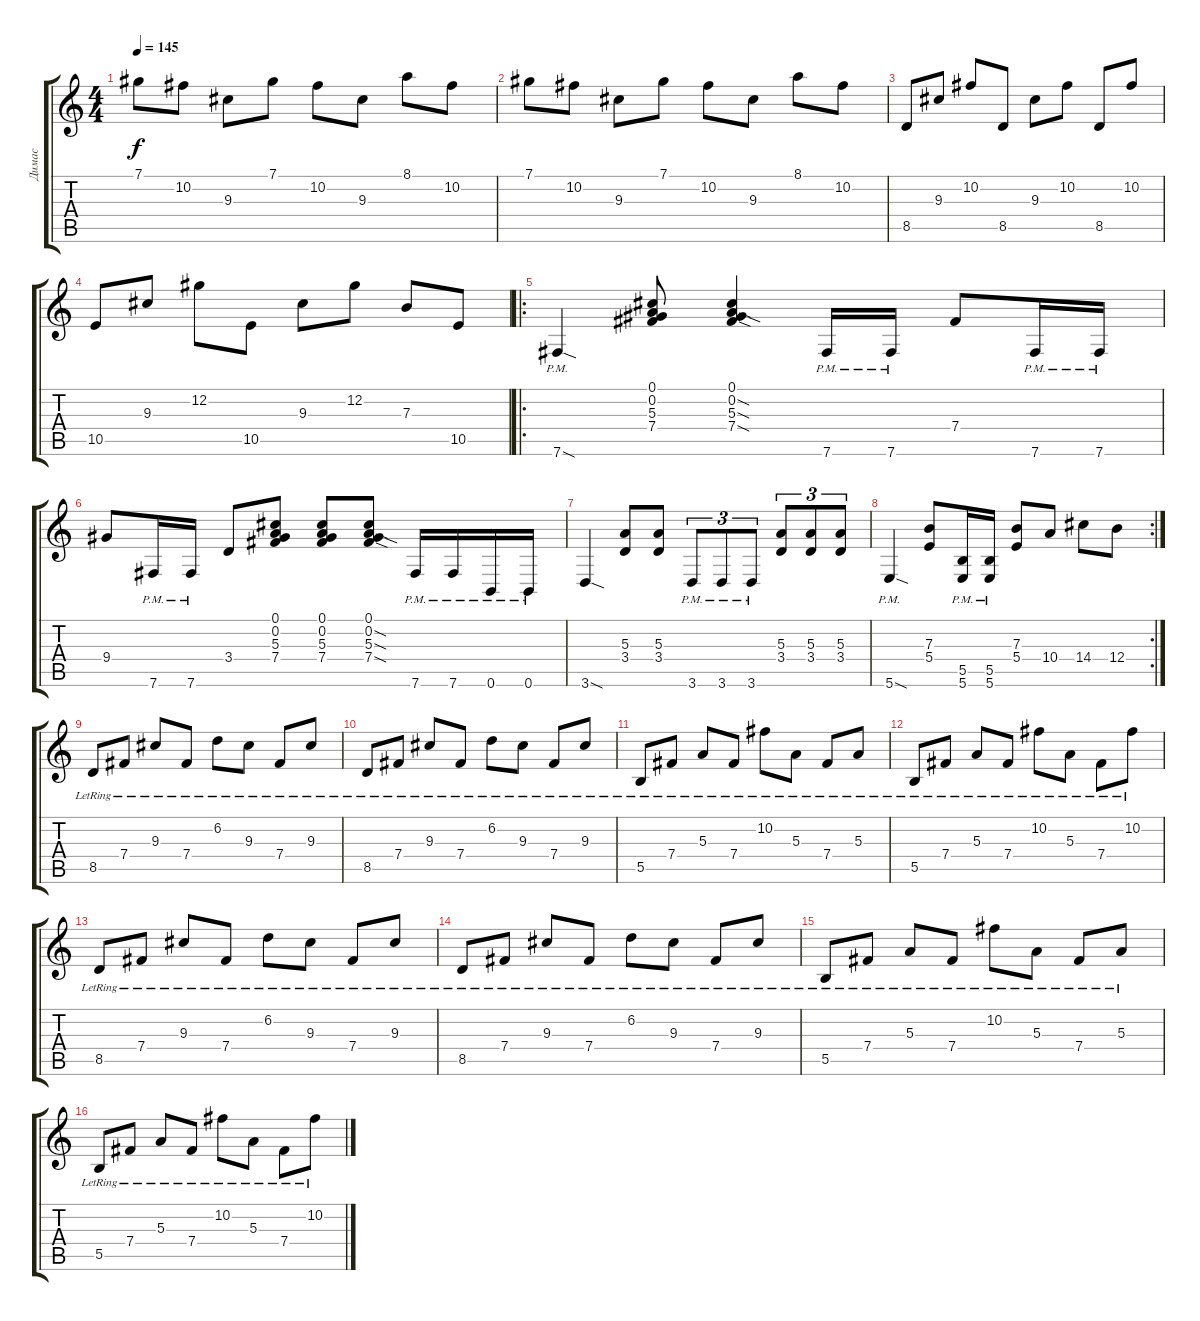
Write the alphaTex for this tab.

\track ("Димас" "Димас") {instrument electricguitarclean}
\staff {score tabs}
\tuning (Db4 Ab3 E3 B2 Gb2 B1) {hide}
\ts (4 4)
\tempo 145
\clef g2
\ks c
7.1.8{dy f} 10.2.8 9.3.8 7.1.8 10.2.8 9.3.8 8.1.8 10.2.8 |
7.1.8 10.2.8 9.3.8 7.1.8 10.2.8 9.3.8 8.1.8 10.2.8 |
8.5.8 9.3.8 10.2.8 8.5.8 9.3.8 10.2.8 8.5.8 10.2.8 |
10.5.8 9.3.8 12.2.8 10.5.8 9.3.8 12.2.8 7.3.8 10.5.8 |
\ro
7.6{sod pm}.4 (0.1 0.2 5.3 7.4).8 (0.1 0.2{sod} 5.3{sod} 7.4{sod}).4 7.6{pm}.16 7.6{pm}.16 7.4.8 7.6{pm}.16 7.6{pm}.16 |
9.4.8 7.6{pm}.16 7.6{pm}.16 3.4.8 (0.1 0.2 5.3 7.4).8 (0.1 0.2 5.3 7.4).8 (0.1 0.2{sod} 5.3{sod} 7.4{sod}).8 7.6{pm}.16 7.6{pm}.16 0.6{pm}.16 0.6{pm}.16 |
3.6{sod}.4 (5.3 3.4).8 (5.3 3.4).8 3.6{pm}.8{tu (3 2)} 3.6{pm}.8{tu (3 2)} 3.6{pm}.8{tu (3 2)} (5.3 3.4).8{tu (3 2)} (5.3 3.4).8{tu (3 2)} (5.3 3.4).8{tu (3 2)} |
\rc 2
5.6{sod pm}.4 (7.3 5.4).8 (5.5 5.6{pm}).16 (5.5 5.6{pm}).16 (7.3 5.4).8 10.4.8 14.4.8 12.4.8 |
8.5{lr}.8{instrument electricguitarclean} 7.4{lr}.8 9.3{lr}.8 7.4{lr}.8 6.2{lr}.8 9.3{lr}.8 7.4{lr}.8 9.3{lr}.8 |
8.5{lr}.8{instrument electricguitarclean} 7.4{lr}.8 9.3{lr}.8 7.4{lr}.8 6.2{lr}.8 9.3{lr}.8 7.4{lr}.8 9.3{lr}.8 |
5.5{lr}.8{instrument electricguitarclean} 7.4{lr}.8 5.3{lr}.8 7.4{lr}.8 10.2{lr}.8 5.3{lr}.8 7.4{lr}.8 5.3{lr}.8 |
5.5{lr}.8{instrument electricguitarclean} 7.4{lr}.8 5.3{lr}.8 7.4{lr}.8 10.2{lr}.8 5.3{lr}.8 7.4{lr}.8 10.2{lr}.8 |
8.5{lr}.8{instrument electricguitarclean} 7.4{lr}.8 9.3{lr}.8 7.4{lr}.8 6.2{lr}.8 9.3{lr}.8 7.4{lr}.8 9.3{lr}.8 |
8.5{lr}.8{instrument electricguitarclean} 7.4{lr}.8 9.3{lr}.8 7.4{lr}.8 6.2{lr}.8 9.3{lr}.8 7.4{lr}.8 9.3{lr}.8 |
5.5{lr}.8{instrument electricguitarclean} 7.4{lr}.8 5.3{lr}.8 7.4{lr}.8 10.2{lr}.8 5.3{lr}.8 7.4{lr}.8 5.3{lr}.8 |
5.5{lr}.8{instrument electricguitarclean} 7.4{lr}.8 5.3{lr}.8 7.4{lr}.8 10.2{lr}.8 5.3{lr}.8 7.4{lr}.8 10.2{lr}.8
